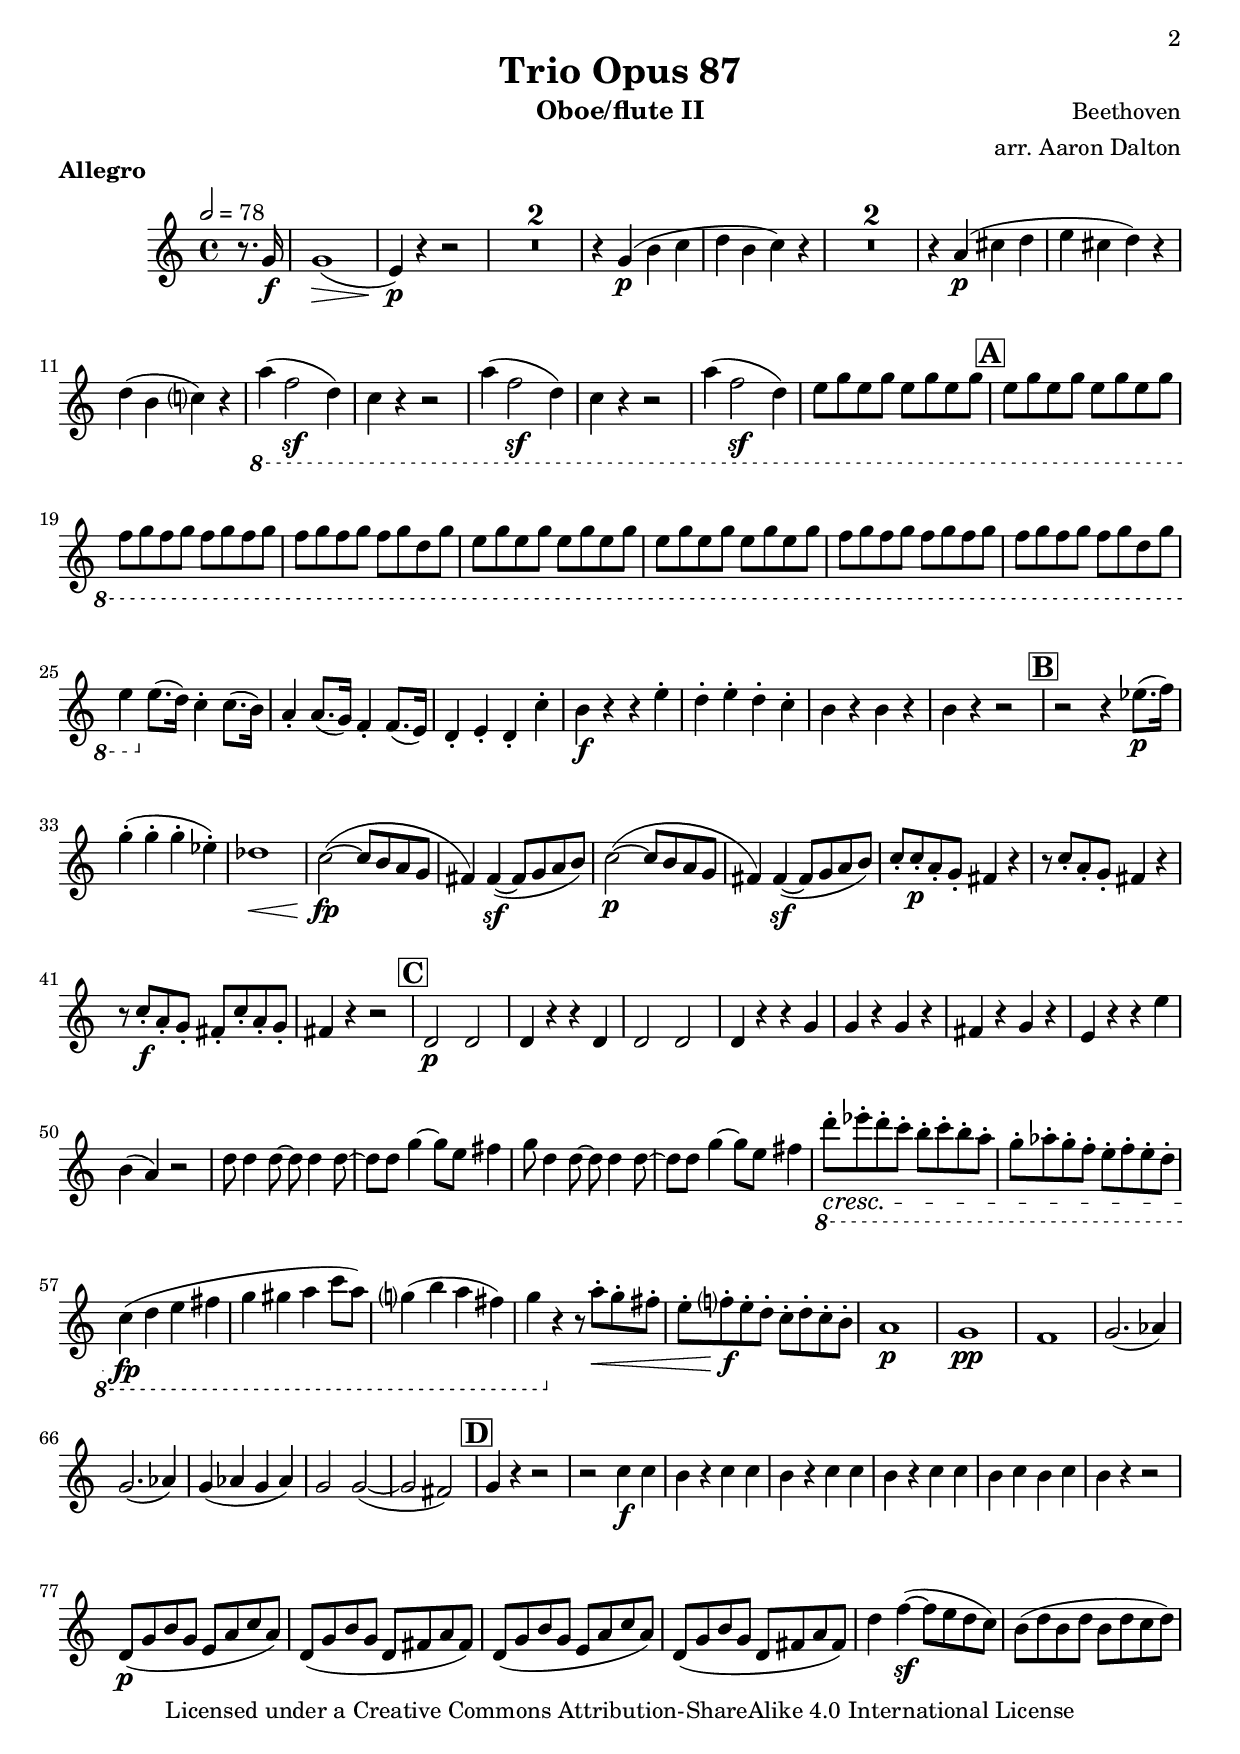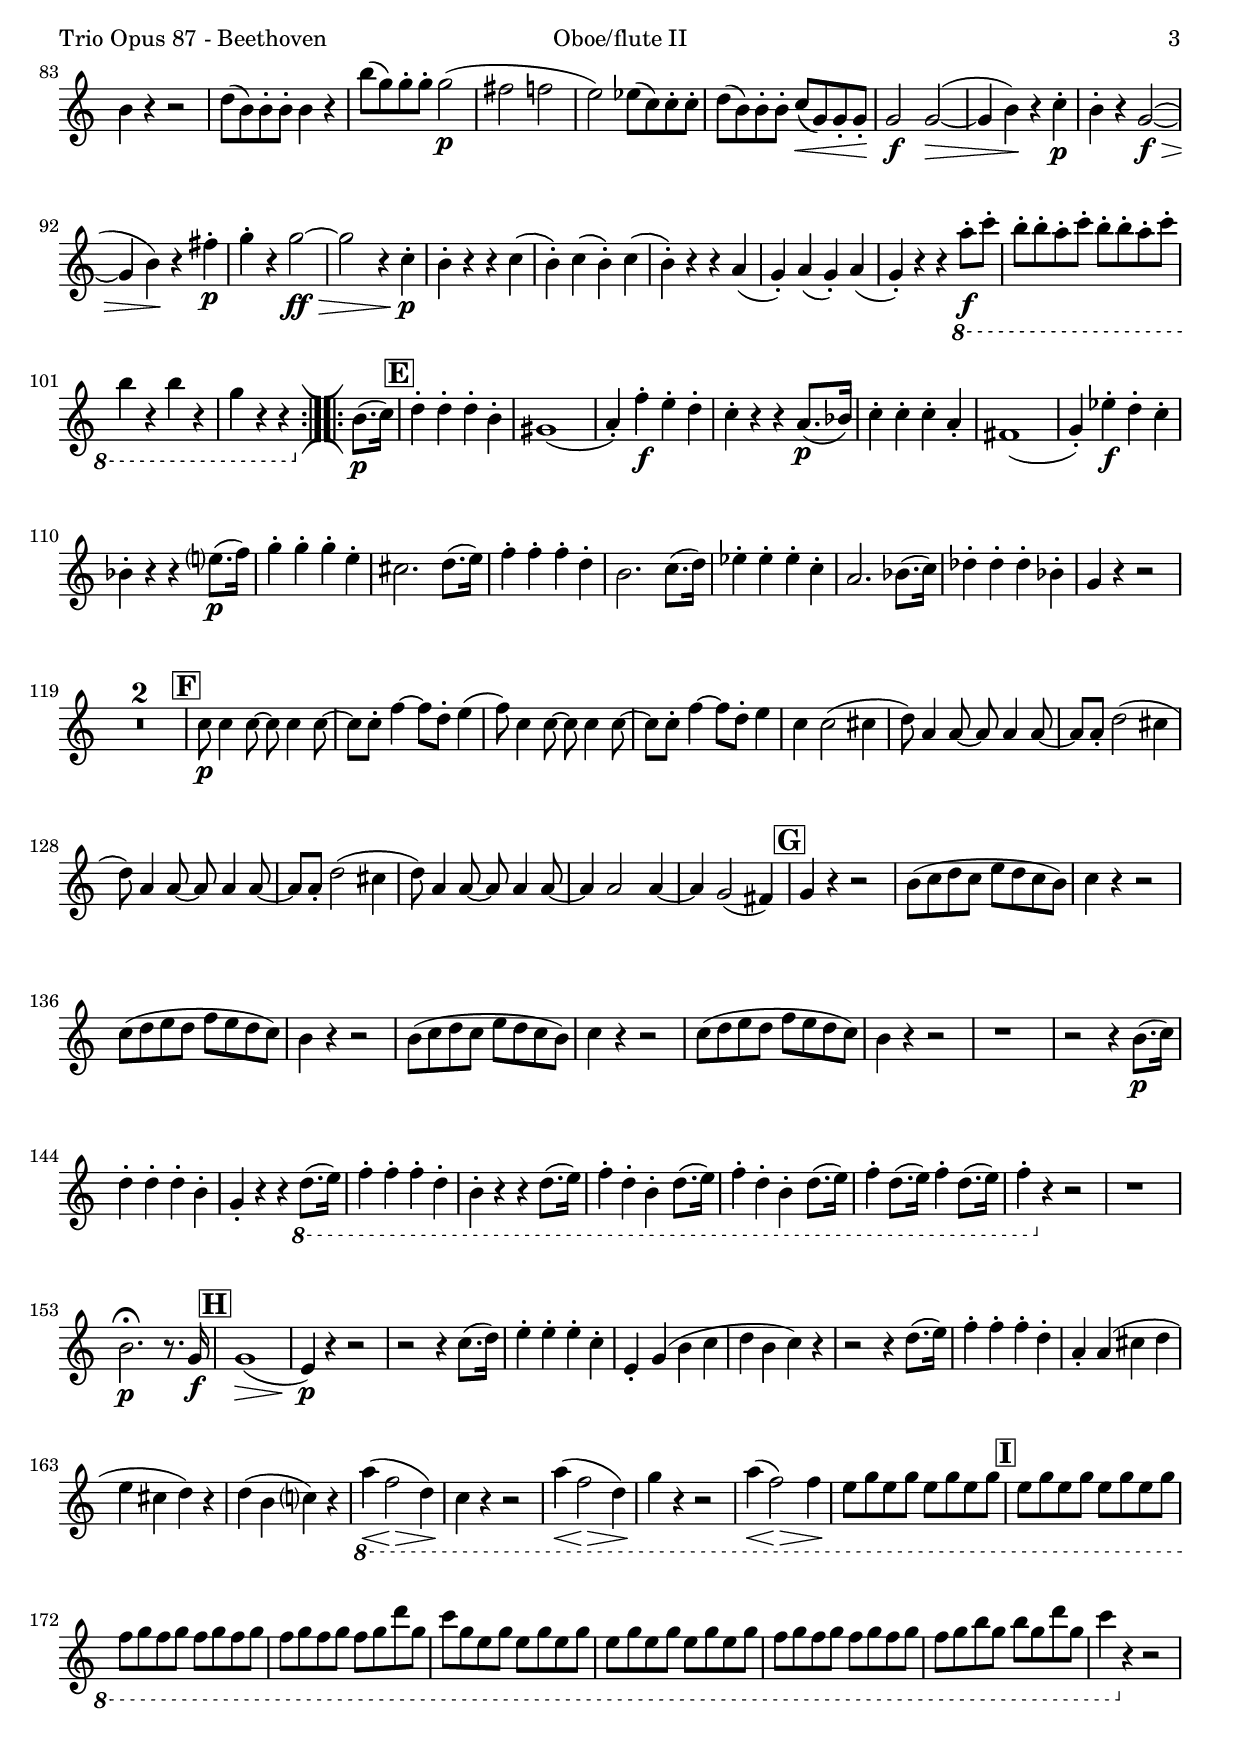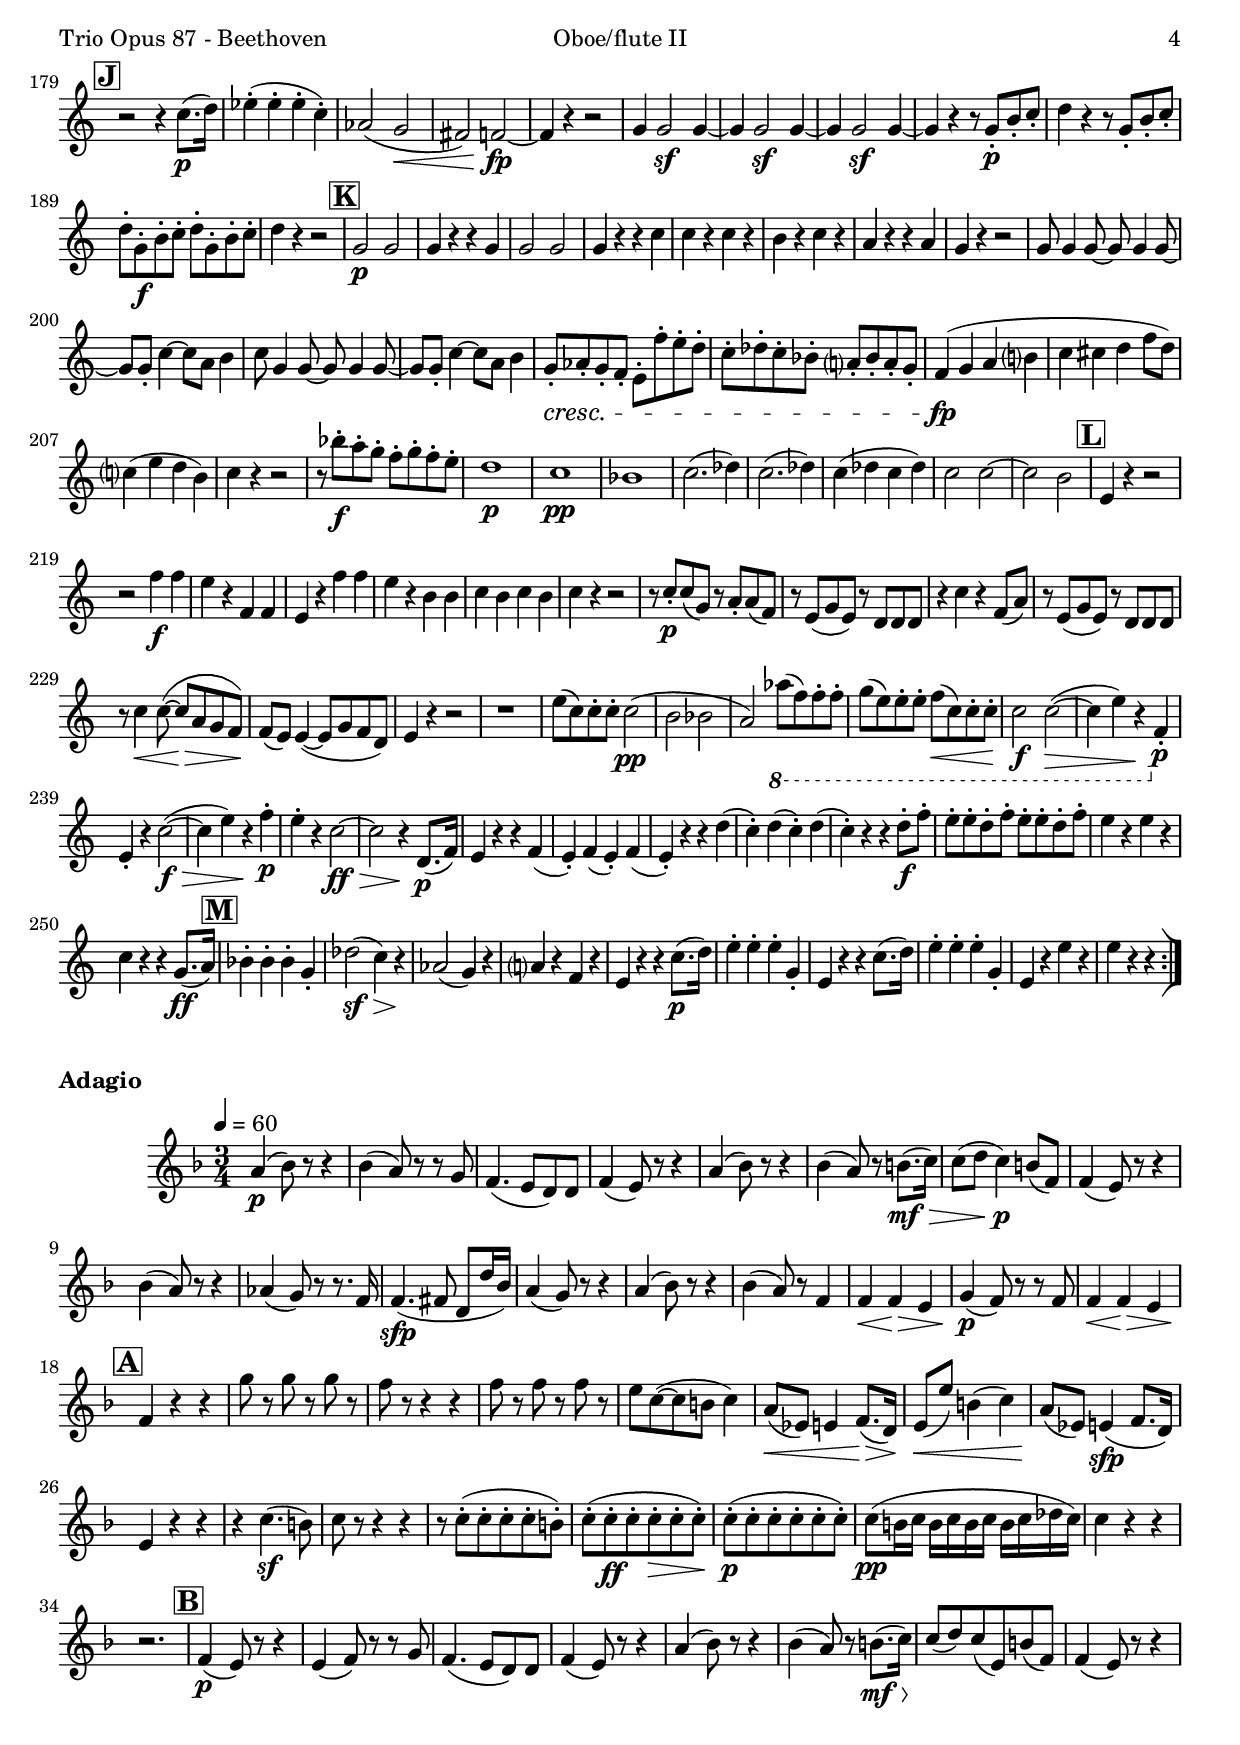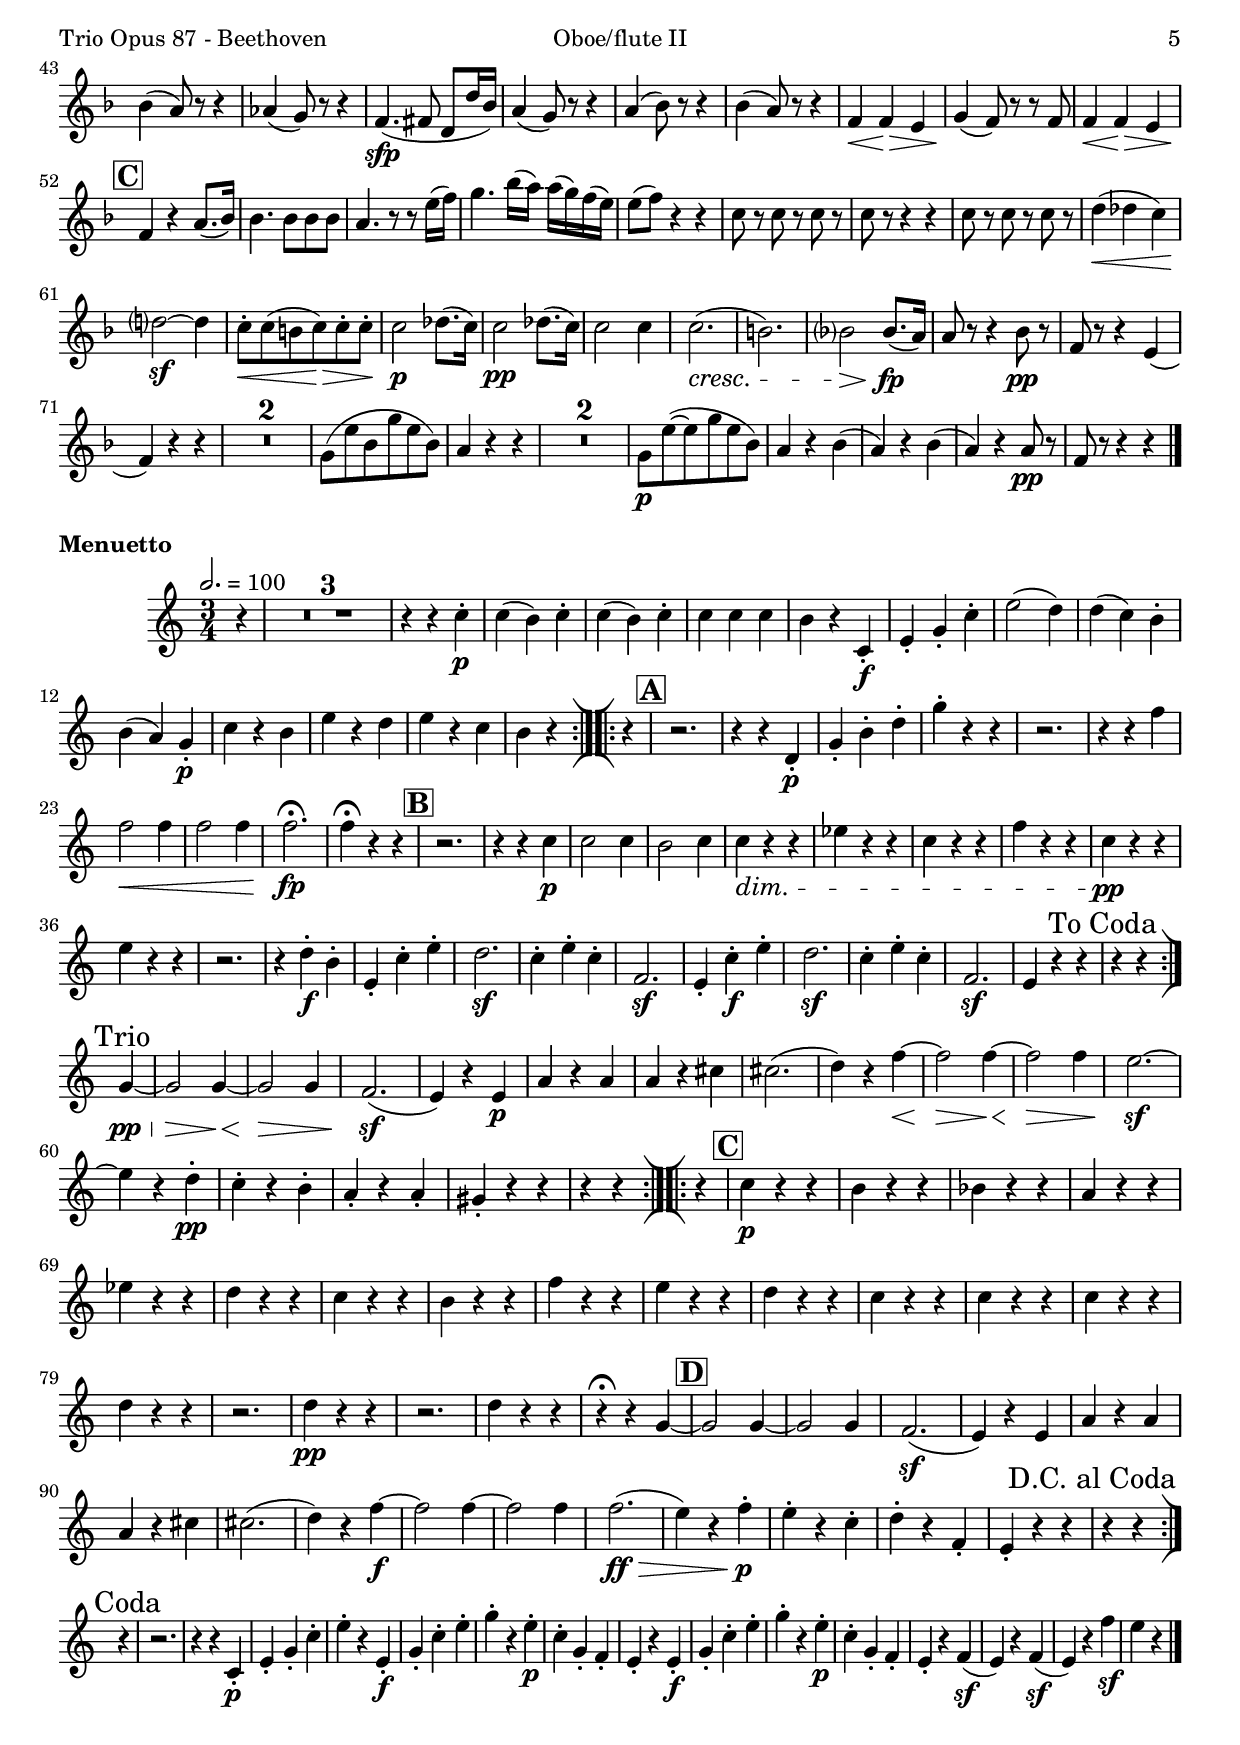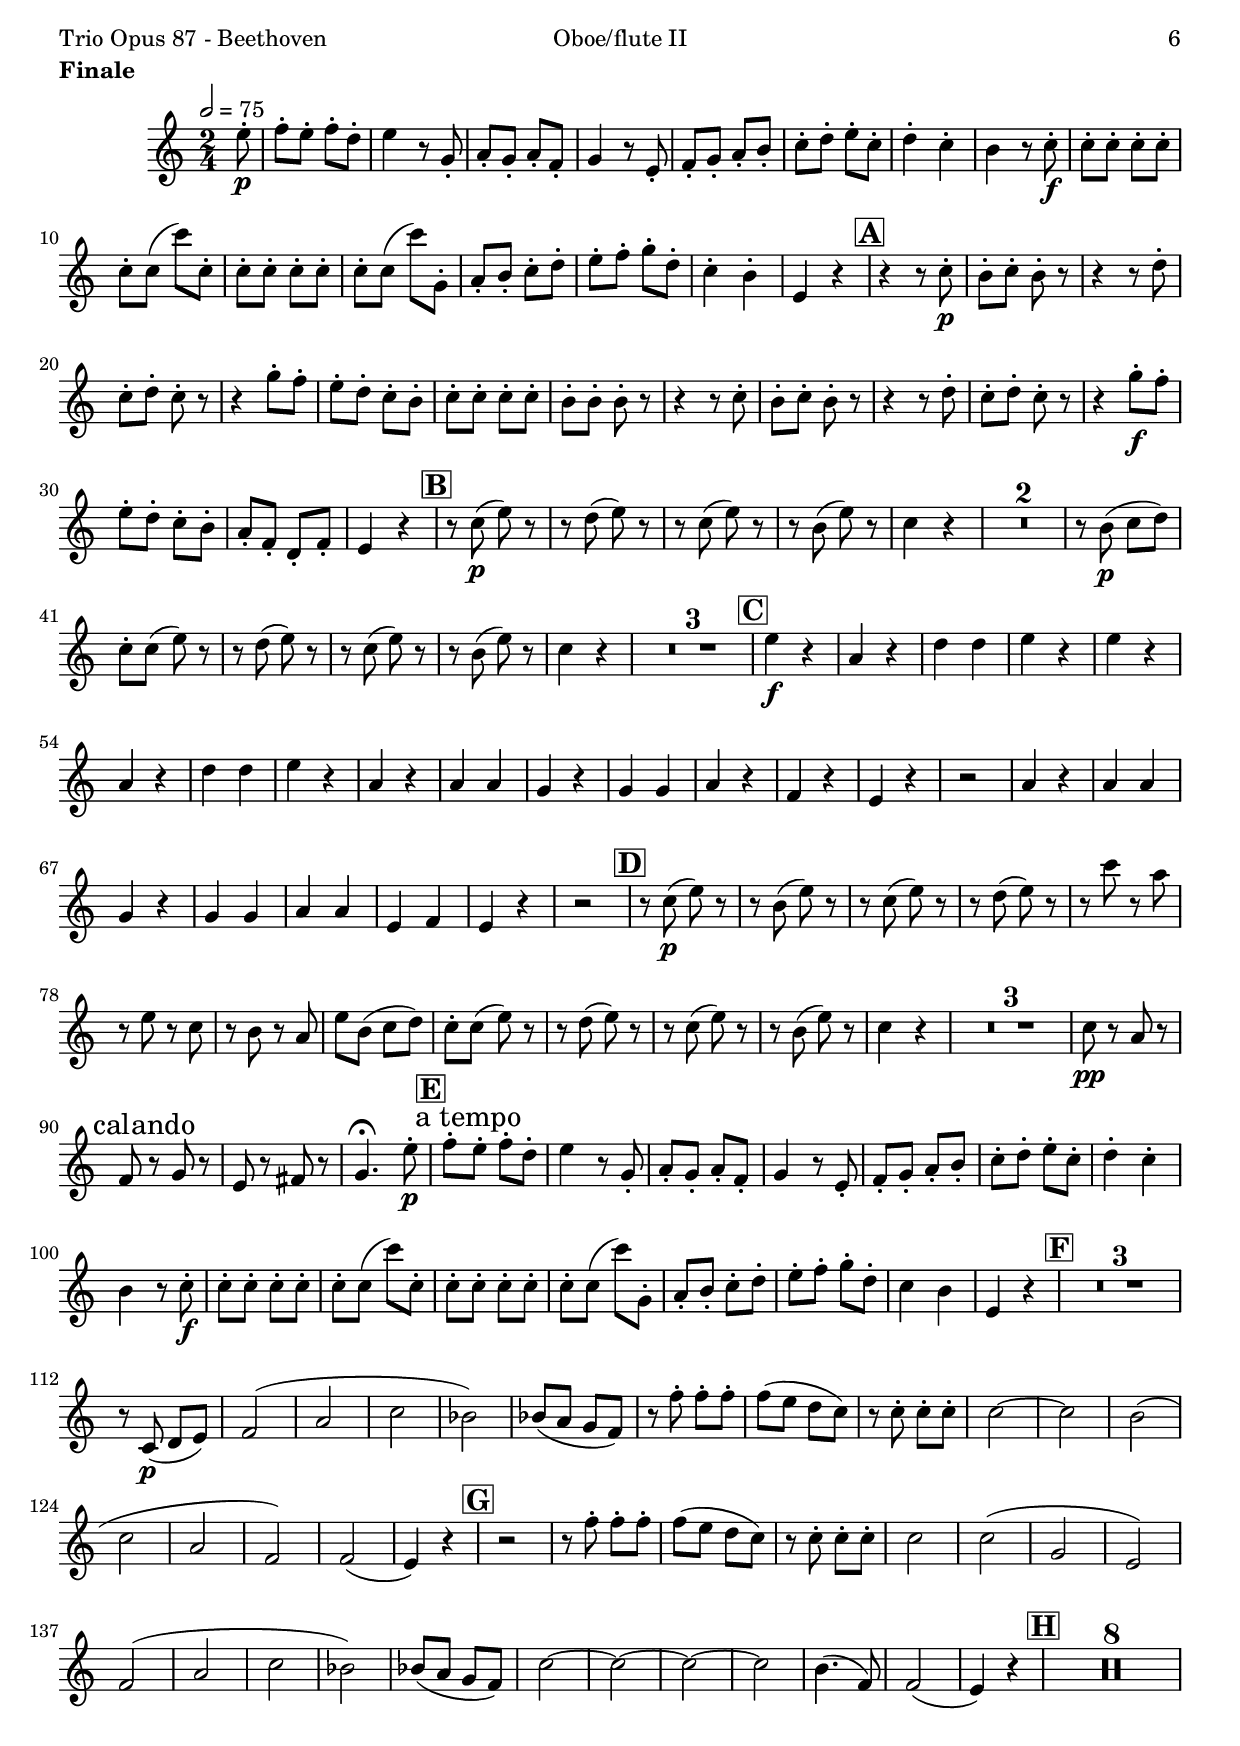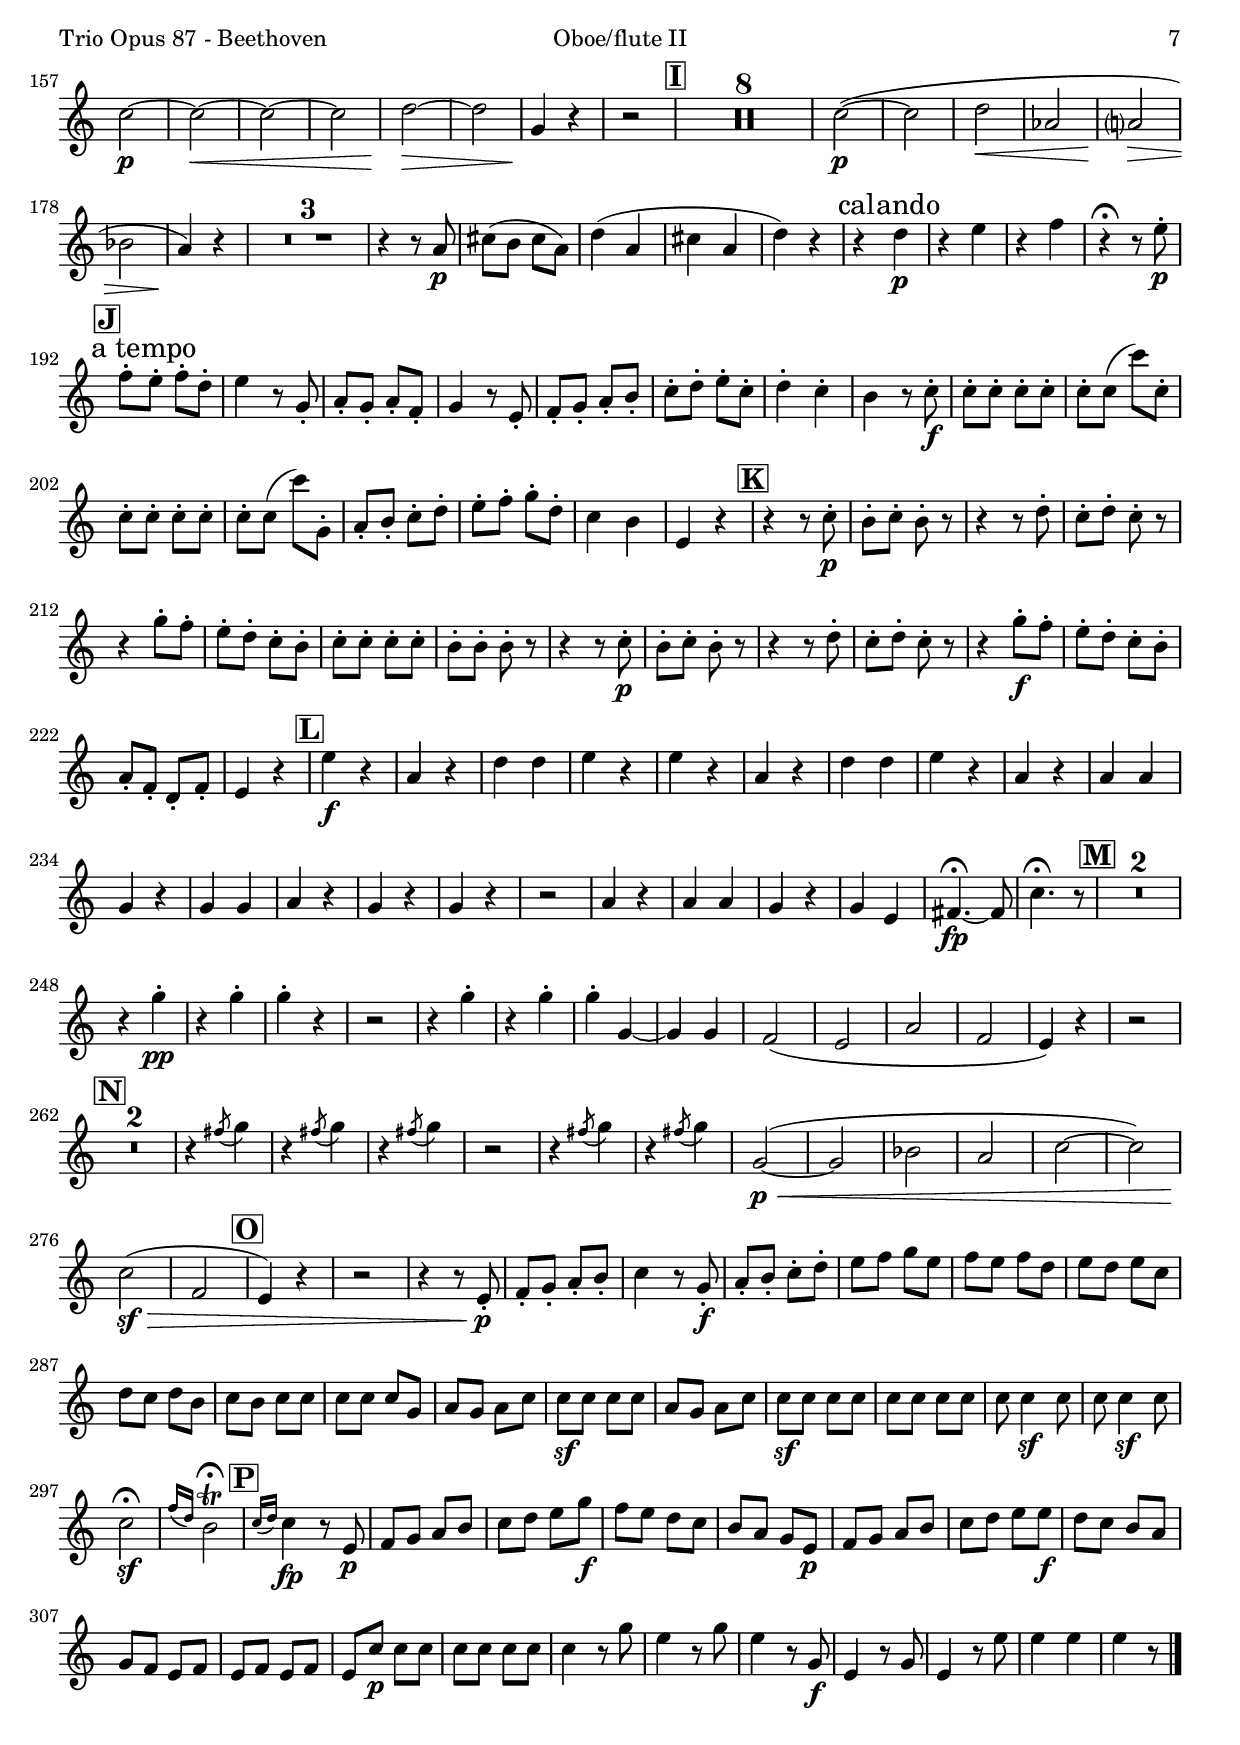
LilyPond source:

\version "2.20.0"

\paper {
  oddHeaderMarkup = \markup {
    \fill-line {
      \on-the-fly \not-part-first-page \concat { \fromproperty #'header:title " - " \fromproperty #'header:composer }
      \on-the-fly \not-part-first-page \fromproperty #'header:instrument
      \fromproperty #'page:page-number-string
    }
  }
  % copy from oddHeaderMarkup, probably there is a better way to do this
  evenHeaderMarkup = \markup {
    \fill-line {
      \on-the-fly \not-part-first-page \concat { \fromproperty #'header:title " - " \fromproperty #'header:composer }
      \on-the-fly \not-part-first-page \fromproperty #'header:instrument
      \fromproperty #'page:page-number-string
    }
  }
}


ottU = { \ottava #1 }
ottD = { \ottava #-1 }
ottZ = { \ottava #0 }

mI_twoNotes = \relative c'' {
    \time 4/4
    \key c \major
    \tempo 2 = 78

    \set Score.markFormatter = #format-mark-box-alphabet
    \accidentalStyle Score.modern-cautionary
    \compressFullBarRests

    % Bars 1-9
    \partial 4 r8. g16\f |
    g1(\> |
    e4\p) r r2 |
    R1*2
    r4 g(\p b c |
    d b c) r |
    R1*2
    r4 a(\p cis d |
    
    % Bars 10-16
    e cis d) r |
    d( b c) r |
    \ottD
    a( f2\sf d4) |
    c4 r r2 |
    a'4( f2\sf d4) |
    c4 r r2 |
    a'4( f2\sf d4) |

    % Bars 17-20
    e8 g e g e g e g | \mark \default
    e g e g e g e g |
    f g f g f g f g |
    f g f g f g d g |

    % Bars 21-25
    e8 g e g e g e g |
    e g e g e g e g |
    f g f g f g f g |
    f g f g f g d g |
    e4 \ottZ e'8.( d16) c4-. c8.( b16) |

    % Bars 26-31
    a4-. a8.( g16) f4-. f8.( e16) |
    d4-. e-. d-. c'-. |
    b4\f r r e-. |
    d-. e-. d-. c-. |
    b r b r |
    b r r2 | \mark \default

    % Bars 32-37
    r2 r4 ees8.(\p f16) |
    g4-.( g-. g-. ees-.) |
    des1\< |
    c2~(\fp c8 b a g |
    fis4) fis4~(\sf fis8 g a b) |
    c2~(\p c8 b a g |

    % Bars 38-42
    fis4) fis4~(\sf fis8 g a b) |
    c8-. c-.\p a-. g-. fis4 r |
    r8 c'-. a-. g-. fis4 r |
    r8 c'-.\f a-. g-. fis-. c'-. a-. g-. |
    fis4 r r2 | \mark \default

    % Bars 43-50
    d2\p d |
    d4 r r d |
    d2 d |
    d4 r r g |
    g r g r |
    fis r g r |
    e r r e' |
    b( a) r2 |

    % Bars 51-55
    d8 d4 d8~ d d4 d8~ |
    d8 d g4~ g8 e fis4 |
    g8 d4 d8~ d d4 d8~ |
    d d g4~ g8 e fis4 |
    \ottD d8-.\cresc ees-. d-. c-. b-. c-. b-. a-. |

    % Bars 56-61
    g-. aes-. g-. f-. e-. f-. e-. d-. |
    c4(\fp d e fis |
    g gis a c8 a) |
    g4( b a fis) |
    g4 \ottZ r r8 a'-.\< g-. fis-. |
    e8-. f-.\f e-. d-. c-. d-. c-. b-. |

    % Bars 62-70
    a1\p |
    g1\pp |
    f1 |
    g2.( aes4) |
    g2.( aes4) |
    g4( aes g aes) |
    g2 g2~( |
    g2 fis) | \mark \default
    g4 r r2 |

    % Bars 71-77
    r2 c4\f c |
    b r c c |
    b r c c |
    b r c c |
    b c b c |
    b r r2 |
    d,8(\p g b g e a c a) |

    % Bars 78-82
    d,8( g b g d fis a fis) |
    d8( g b g e a c a) |
    d,( g b g d fis a fis) |
    d'4 f~(\sf f8 e d c) |
    b8( d b d b d c d) |

    % Bars 83-89
    b4 r r2 |
    d8( b) b-. b-. b4 r |
    b'8( g) g-. g-. g2(\p |
    fis2 f |
    e) ees8( c) c-. c-. |
    d( b) b-. b-. c(\< g) g-. g-. |
    g2\f g~(\> |
    
    % Bars 90-96
    g4 b)\! r4 c-.\p |
    b-. r g2~(\f\> |
    g4 b)\! r fis'-.\p |
    g-. r g2~\ff\> |
    g2 r4 c,-.\p |
    b-. r r c( |
    b-.) c( b-.) c( |
    
    % Bars 97-102
    b-.) r r a( |
    g-.) a( g-.) a( |
    g-.) r r \ottD a8-.\f c-. |
    b-. b-. a-. c-. b-. b-. a-. c-. |
    b4 r b r |
    g r r \bar ":|][|:" 
    
    % Bars 102-109
    \ottZ b8.(\p c16) | \mark \default
    d4-. d-. d-. b-. |
    gis1( |
    a4-.) f'-.\f e-. d-. |
    c-. r r a8.(\p bes16) |
    c4-. c-. c-. a-. |
    fis1( |
    g4-.) ees'-.\f d-. c-. |

    % Bars 110-116
    bes4-. r r e8.(\p f16) |
    g4-. g-. g-. e-. |
    cis2. d8.( e16) |
    f4-. f-. f-. d-. |
    b2. c8.( d16) |
    ees4-. ees-. ees-. c-. |
    a2. bes8.( c16) |

    % Bars 117-123
    des4-. des-. des-. bes-. |
    g4 r r2 |
    R1*2 \mark \default
    c8\p c4 c8~ c c4 c8~ |
    c8 c-. f4~ f8 d-. e4( |
    f8) c4 c8~ c c4 c8~ |

    % Bars 124-128
    c8 c-. f4~ f8 d-. e4 |
    c c2( cis4 |
    d8) a4 a8~ a a4 a8~ |
    a a-. d2( cis4 |
    d8) a4 a8~ a a4 a8~ |

    % Bars 129-134
    a8 a-. d2( cis4 |
    d8) a4 a8~ a a4 a8~ |
    a4 a2 a4~ |
    a4 g2( fis4) | \mark \default
    g4 r r2 |
    b8( c d c e d c b) |

    % Bars 135-140
    c4 r r2 |
    c8( d e d f e d c) |
    b4 r r2 |
    b8( c d c e d c b) |
    c4 r r2 |
    c8( d e d f e d c) |

    % Bars 141-147
    b4 r r2 |
    r1 |
    r2 r4 b8.(\p c16) |
    d4-. d-. d-. b-. |
    g-. r4 r \ottD d8.( e16) |
    f4-. f-. f-. d-. |
    b-. r r d8.( e16) |

    % Bars 148-155
    f4-. d-. b-. d8.( e16) |
    f4-. d-. b-. d8.( e16) |
    f4-. d8.( e16) f4-. d8.( e16) |
    f4-. \ottZ r r2 |
    r1 |
    b2.\fermata\p r8. g16\f | \mark \default
    g1(\> |
    e4)\p r r2 |

    % Bars 156-163
    r2 r4 c'8.( d16) | e4-. e-. e-. c-. |
    e,-. g( b c |
    d b c) r4 |
    r2 r4 d8.( e16) |
    f4-. f-. f-. d-. |
    a-. a( cis d |
    e cis d) r |

    % Bars 164-171
    d( b c) r |
    \ottD a4(\< f2\> d4) |
    c\! r r2 |
    a'4(\< f2\> d4) |
    g4\! r r2 | \allowPageTurn
    a4(\< f2\>) f4 |
    e8\! g e g e g e g | \mark \default
    e g e g e g e g |

    % Bars 172-176
    f8 g f g f g f g |
    f g f g f g d' g, |
    c g e g e g e g |
    e g e g e g e g |
    f g f g f g f g |

    % Bars 177-184
    f8 g b g b g d' g, |
    c4 \ottZ r r2 | \mark \default \allowPageTurn
    r2 r4 c8.(\p d16) |
    ees4-.( ees-. ees-. c-.) |
    aes2( g\< |
    fis2) f~\fp |
    f4 r r2 |
    g4 g2\sf g4~ |

    % Bars 185-191
    g4 g2\sf g4~ |
    g g2\sf g4~ |
    g r r8 g-.\p b-. c-. |
    d4 r r8 g,-. b-. c-. |
    d-. g,-.\f b-. c-. d-. g,-. b-. c-. |
    d4 r r2 | \mark \default
    g,2\p g |

    % Bars 192-198
    g4 r r g |
    g2 g |
    g4 r r c |
    c r c r |
    b r c r |
    a r r a |
    g r r2 |

    % Bars 199-203
    g8 g4 g8~ g g4 g8~ |
    g g-. c4~ c8 a b4 |
    c8 g4 g8~ g g4 g8~ |
    g g-. c4~ c8 a b4 |
    g8-.\cresc aes-. g-. f-. e-. f'-. e-. d-. |

    % Bars 204-109
    c8-. des-. c-. bes-. a-. bes-. a-. g-. |
    f4(\fp g a b |
    c cis d f8 d) |
    c4( e d b) |
    c4 r r2 |
    r8 bes'-.\f a-. g-. f-. g-. f-. e-. |

    % Bars 210-220
    d1\p |
    c\pp |
    bes |
    c2.( des4) |
    c2.( des4) |
    c4( des c des) |
    c2 c2~ |
    c2 b | \mark \default
    e,4 r r2 |
    r2 f'4\f f |
    e r f, f |

    % Bars 221-227
    e4 r f' f |
    e r b b |
    c b c b |
    c r r2 |
    r8 c-.\p c( g) r a-. a( f) |
    r e( g e) r d d d |
    r4 c' r f,8( a) |

    % Bars 228-234
    r8 e( g e) r d d d |
    r8 c'4\< c8~( c\> a g f) |
    f(\! e) e4~( e8 g f d) |
    e4 r r2 |
    r1 |
    e'8( c) c-. c-. c2(\pp
    b bes |

    % Bars 235-243
    a) \ottD aes8( f) f-. f-. |
    g( e) e-. e-. f(\< c) c-. c-. |
    c2\f c2~(\> |
    c4 e) r\! \ottZ f4-.\p |
    e-. r c'2~(\f\> |
    c4 e) r\! f-.\p |
    e-. r c2~\ff\> |
    c2 r4\! d,8.(\p f16) |
    e4 r r f( |
    
    % Bars 244-251
    e-.) f( e-.) f( |
    e-.) r r d'( |
    c-.) d( c-.) d( |
    c-.) r r d8-.\f f-. |
    e-. e-. d-. f-. e-. e-. d-. f-. |
    e4 r e r |
    c r r g8.(\ff a16) | \mark \default
    bes4-. bes-. bes-. g-. |

    % Bars 252-END
    des'2(\sf\> c4) r\! |
    aes2( g4) r |
    a4 r f r |
    e r r c'8.(\p d16) |
    e4-. e-. e-. g,-. |
    e4 r r c'8.( d16) |
    e4-. e-. e-. g,-. |
    e r e' r |
    e r r \bar ":|]"
}


\paper {
  page-breaking = #ly:page-turn-breaking
  auto-first-page-number = ##t
}

\header {
    title = "Trio Opus 87"
    composer = "Beethoven"
    arranger = "arr. Aaron Dalton"
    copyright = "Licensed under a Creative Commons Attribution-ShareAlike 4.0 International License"
    instrument = "Oboe/flute II"
}

\score {
    \header {
        piece = \markup { \bold "Allegro" }
    }
    \new Staff { \clef "treble" \mI_twoNotes }
    \layout {
        \context {
            \Score \override SpacingSpanner.base-shortest-duration = #(ly:make-moment 1/1)
        }
    }
}

mII_twoNotes = \relative c'' {
    \time 3/4
    \key f \major
    \tempo 4 = 60

    \set Score.markFormatter = #format-mark-box-alphabet
    \accidentalStyle Score.modern-cautionary
    \compressFullBarRests

    % Bars 1-6
    a4\p( bes8) r r4 |
    bes4( a8) r r g |
    f4.( e8 d) d |
    f4( e8) r r4 |
    a4( bes8) r r4 |
    bes4( a8) r b8.(\mf\> c16) |

    % Bars 7-13
    c8( d c4\p) b8( f) |
    f4( e8) r r4 |
    bes'4( a8) r r4 |
    aes4( g8) r r8. f16 |
    f4.(\sfp fis8 d d'16 bes) |
    a4( g8) r r4 |
    a4( bes8) r r4 |

    % Bars 14-21
    bes4( a8) r f4 |
    f4\< f\> e |
    g4(\p f8) r r f |
    f4\< f\> e | \mark \default
    f4\! r r |
    g'8 r g r g r |
    f r r4 r |
    f8 r f r f r |

    % Bars 22-28
    e8 c~( c b c4) |
    a8(\< ees) e4 f8.(\> d16) |
    e8(\< e') b4( c) |
    a8(\! ees) e4(\sfp f8. d16) |
    e4 r r |
    r c'4.(\sf b8) |
    c8 r r4 r |

    % Bars 29-35
    r8 c-.( c-. c-. c-. b-.) |
    c-.( c-.\ff c-. c-.\> c-. c-.) |
    c8-.(\p c-. c-. c-. c-. c-.) |
    c8(\pp b16 c b c b c b c des c) |
    c4 r r |
    r2. | \mark \default
    f,4(\p e8) r r4 |

    % Bars 36-43
    e4( f8) r r g |
    f4.( e8 d) d |
    f4( e8) r r4 |
    a4( bes8) r r4 |
    bes4( a8) r b8.(\mf\> c16) |
    c8(\! d) c( e,) b'( f) |
    f4( e8) r r4 |
    bes'4( a8) r r4 |

    % Bars 44-51
    aes4( g8) r r4 |
    f4.(\sfp fis8 d d'16 bes) |
    a4( g8) r r4 |
    a4( bes8) r r4 |
    bes4( a8) r r4 |
    f4\< f\> e |
    g4(\! f8) r r f |
    f4\< f\> e | \mark \default

    % Bars 52-59
    f4\! r a8.( bes16) |
    bes4. bes8 bes bes |
    a4. r8 r e'16( f) |
    g4. bes16( a) a( g) f( e) |
    e8( f) r4 r |
    c8 r c r c r |
    c r r4 r |
    c8 r c r c r |

    % Bars 60-70
    d4(\< des c) |
    d2~\sf d4 |
    c8-.\< c( b c\>) c-. c-. |
    c2\p des8.( c16) |
    c2\pp des8.( c16)
    c2 c4 |
    c2.(\cresc |
    b) |
    bes2\> bes8.\fp(a16) |
    a8 r r4 bes8\pp r |
    f r r4 e4( |
    
    % Bars 71-END
    f4) r r |
    R2.*2
    g8( e' bes g' e bes) |
    a4 r r |
    R2.*2
    g8\p e'~( e g e bes) |
    a4 r bes( |
    a) r bes( |
    a) r a8\pp r |
    f r r4 r \bar "|."
}


\score {
    \header {
        piece = \markup { \bold "Adagio" }
    }
    \new Staff { \clef "treble" \mII_twoNotes }
    \layout {}
}

mIII_twoNotes = \relative c'' {
    \time 3/4
    \key c \major
    \tempo 2. = 100

    \set Score.markFormatter = #format-mark-box-alphabet
    \accidentalStyle Score.modern-cautionary
    \compressFullBarRests

    % Bars 1-12
    \partial 4 r4 |
    R2.*3
    r4 r c-.\p |
    c( b) c-. |
    c( b) c-. |
    c c c |
    b r c,-.\f |
    e-. g-. c-. |
    e2( d4) |
    d( c) b-. |
    b( a) g-.\p |

    % Bars 13-24
    c4 r b |
    e r d |
    e r c |
    b r \bar ":|][|:" r4 | \mark \default
    r2. |
    r4 r d,-.\p |
    g-. b-. d-. |
    g-. r r |
    r2. |
    r4 r f |
    f2\< f4 |
    f2 f4 |

    % Bars 25-37
    f2.\fermata\fp |
    f4\fermata r r | \mark \default
    r2. |
    r4 r c\p |
    c2 c4 |
    b2 c4 |
    c4\dim r r |
    ees r r |
    c r r |
    f r r |
    c\pp r r |
    e r r |
    r2. |

    % Bars 38-48
    r4 d-.\f b-. |
    e,-. c'-. e-. |
    d2.\sf |
    c4-. e-. c-. |
    f,2.\sf |
    e4-. c'-.\f e-. |
    d2.\sf |
    c4-. e-. c-. |
    f,2.\sf |
    e4 r r | \mark "To Coda" 
    r r \bar ":|]" \break

    % Bars 48-58
    \mark "Trio" g4~\pp\< |
    g2\> g4~\< |
    g2\> g4 |
    f2.(\sf |
    e4) r e\p |
    a4 r a |
    a r cis |
    cis2.( |
    d4) r f~\< |
    f2\> f4~\< |
    f2\> f4 |

    % Bars 59-69
    e2.~\sf |
    e4 r d-.\pp |
    c-. r b-. |
    a-. r a-. |
    gis-. r r |
    r r \bar ":|][|:" r | \mark \default
    c4\p r r |
    b r r |
    bes r r |
    a r r |
    ees' r r |

    % Bars 70-80
    d4 r r |
    c r r |
    b r r |
    f' r r |
    e r r |
    d r r |
    c r r |
    c r r |
    c r r |
    d r r |
    r2. |

    % Bars 81-90
    d4\pp r r |
    r2. |
    d4 r r |
    r\fermata r g,4~ | \mark \default
    g2 g4~ |
    g2 g4 |
    f2.(\sf |
    e4) r e |
    a r a |
    a r cis |

    % Bars 91-100
    cis2.( |
    d4) r f~\f |
    f2 f4~ |
    f2 f4 |
    f2.(\ff\> |
    e4) r f-.\p |
    e-. r c-. |
    d-. r f,-. |
    e-. r r | \mark "D.C. al Coda"
    r r \bar ":|]" \break

    % Bars 100-108
    \mark "Coda" r4 |
    r2. |
    r4 r c-.\p |
    e-. g-. c-. |
    e-. r e,-.\f |
    g-. c-. e-. |
    g-. r e-.\p |
    c-. g-. f-. |
    e-. r e-.\f |

    % Bars 109-END
    g4-. c-. e-. |
    g-. r e-.\p |
    c-. g-. f-. |
    e-. r f(\sf |
    e) r f(\sf |
    e) r f'\sf |
    e4 r \bar "|."
}


\score {
    \header {
        piece = \markup { \bold "Menuetto" }
    }
    \new Staff { \clef "treble" \mIII_twoNotes }
    \layout {}
}


mIV_twoNotes = \relative c'' {
    \time 2/4
    \key c \major
    \tempo 2 = 75

    \set Score.markFormatter = #format-mark-box-alphabet
    \accidentalStyle Score.modern-cautionary
    \compressFullBarRests

    \partial 8 e8-.\p |    
    f-. e-. f-. d-. |
    e4 r8 g,-. |
    a-. g-. a-. f-. |
    g4 r8 e-. |
    f-. g-. a-. b-. |
    c-. d-. e-. c-. |
    d4-. c-. |
    b4 r8 c-.\f |

    % Bars 9-17
    c8-. c-. c-. c-. |
    c-. c( c') c,-. |
    c-. c-. c-. c-. |
    c-. c( c') g,-. |
    a-. b-. c-. d-. |
    e-. f-. g-. d-. |
    c4-. b-. |
    e, r | \mark \default
    r4 r8 c'8-.\p |

    % Bars 18-26
    b8-. c-. b-. r |
    r4 r8 d-. |
    c-. d-. c-. r |
    r4 g'8-. f-. |
    e-. d-. c-. b-. |
    c-. c-. c-. c-. |
    b-. b-. b-. r |
    r4 r8 c-. |
    b-. c-. b-. r |

    % Bars 27-35
    r4 r8 d-. |
    c-. d-. c-. r |
    r4 g'8-.\f f-. |
    e-. d-. c-. b-. |
    a-. f-. d-. f-. |
    e4 r | \mark \default
    r8 c'(\p e) r |
    r d( e) r |
    r c( e) r |

    % Bars 36-45
    r8 b( e) r |
    c4 r |
    R2*2
    r8 b8\p( c d) |
    c-. c( e) r |
    r d( e) r |
    r c( e) r |
    r b( e) r |
    c4 r |

    % Bars 46-59
    R2*3 \mark \default
    e4\f r |
    a, r |
    d d |
    e r |
    e r |
    a, r |
    d d |
    e r |
    a, r |
    a a |
    g r |

    % Bars 60-72
    g4 g |
    a r |
    f r |
    e r |
    r2 |
    a4 r |
    a a |
    g r |
    g g |
    a a |
    e f |
    e r | 
    r2 | \mark \default

    % Bars 73-81
    r8 c'(\p e) r |
    r b( e) r |
    r c( e) r |
    r d( e) r |
    r c' r a |
    r e r c |
    r b r a |
    e' b( c d) |
    c-. c( e) r |

    % Bars 82-91
    r8 d( e) r |
    r c( e) r |
    r b( e) r |
    c4 r |
    R2*3 
    c8\pp r a r |
    f\mark "calando" r g r |
    e r fis r |

    % Bars 92-100
    g4.\fermata e'8-.\p | \mark \default
    f8-.\mark "a tempo" e-. f-. d-. |
    e4 r8 g,-. |
    a-. g-. a-. f-. |
    g4 r8 e-. |
    f-. g-. a-. b-. |
    c-. d-. e-. c-. |
    d4-. c-. |
    b4 r8 c-.\f |

    % Bars 101-111
    c8-. c-. c-. c-. |
    c-. c( c') c,-. |
    c-. c-. c-. c-. |
    c-. c( c') g,-. |
    a-. b-. c-. d-. |
    e-. f-. g-. d-. |
    c4 b |
    e, r | \mark \default
    R2*3

    % Bars 112-122
    r8 c(\p d e) |
    f2( |
    a |
    c |
    bes) |
    bes8( a g f) |
    r8 f'-. f-. f-. |
    f( e d c) |
    r c-. c-. c-. |
    c2~ |
    c |

    % Bars 123-134
    b2( |
    c |
    a |
    f) |
    f2( |
    e4) r | \mark \default
    r2 |
    r8 f'-. f-. f-. |
    f( e d c) |
    r8 c-. c-. c-. |
    c2 |
    c( |
    
    % Bars 135-145
    g |
    e) |
    f( |
    a |
    c |
    bes) |
    bes8( a g f) |
    c'2~ |
    c~ |
    c~ |
    c |

    % Bars 146-164
    b4.( f8) |
    f2( |
    e4) r | \mark \default
    R2*8
    c'2~\p |
    c~\< |
    c~ |
    c |
    d2~\> |
    d |
    g,4\! r |
    r2 | \mark \default

    % Bars 165-182
    R2*8
    c2~(\p |
    c |
    d\< |
    aes |
    a\> |
    bes |
    a4\!) r |
    R2*3

    % Bars 183-192
    r4 r8 a\p |
    cis( b cis a) |
    d4( a |
    cis a |
    d) r |
    r4 \mark "calando" d\p |
    r e |
    r f |
    r\fermata r8 e-.\p | \mark \default
    f-.\mark "a tempo" e-. f-. d-. |

    % Bars 193-200
    e4 r8 g,-. |
    a-. g-. a-. f-. |
    g4 r8 e-. |
    f-. g-. a-. b-. |
    c-. d-. e-. c-. |
    d4-. c-. |
    b4 r8 c8-.\f |
    c-. c-. c-. c-. |

    % Bars 201-209
    c-. c( c') c,-. |
    c-. c-. c-. c-. |
    c-. c( c') g,-. |
    a-. b-. c-. d-. |
    e-. f-. g-. d-. |
    c4 b |
    e,4 r | \mark \default
    r4 r8 c'8-.\p |
    b-. c-. b-. r |

    % Bars 210-217
    r4 r8 d-. |
    c-. d-. c-. r |
    r4 g'8-. f-. |
    e-. d-. c-. b-. |
    c-. c-. c-. c-. |
    b-. b-. b-. r |
    r4 r8 c-.\p |
    b-. c-. b-. r |

    % Bars 218-226
    r4 r8 d-. |
    c-. d-. c-. r |
    r4 g'8-.\f f-. |
    e-. d-. c-. b-. |
    a-. f-. d-. f-. |
    e4 r | \mark \default
    e'4\f r |
    a, r |
    d d |

    % Bars 227-239
    e4 r |
    e r |
    a, r |
    d d |
    e r |
    a, r |
    a a |
    g r |
    g g |
    a r |
    g r|
    g r |
    r2 |

    % Bars 240-251
    a4 r |
    a a |
    g r |
    g e |
    fis4.~\fermata\fp fis8 |
    c'4.\fermata r8 | \mark \default
    R2*2
    r4 g'-.\pp |
    r g-. |
    g-. r |
    r2 |

    % Bars 252-266
    r4 g-. |
    r g-. |
    g-. g,~ |
    g g |
    f2( |
    e |
    a |
    f |
    e4) r |
    r2 | \mark \default
    R2*2
    r4 \acciaccatura fis'8 g4 |
    r4 \acciaccatura fis8 g4 |
    r4 \acciaccatura fis8 g4 |

    % Bars 267-279
    r2 |
    r4 \acciaccatura fis8 g4 |
    r4 \acciaccatura fis8 g4 |
    g,2~(\p\< |
    g |
    bes |
    a |
    c~ |
    c) |
    c2(\sf\> |
    f, | \mark \default
    e4) r r2 |

    % Bars 280-287
    r4 r8 e-.\p |
    f-. g-. a-. b-. |
    c4 r8 g-.\f |
    a-. b-. c-. d-. |
    e f g e |
    f e f d |
    e d e c |
    d c d b |

    % Bars 288-294
    c8 b c c |
    c c c g |
    a g a c |
    c\sf c c c |
    a g a c |
    c\sf c c c |
    c c c c |

    % Bars 295-201
    c8 c4\sf c8 |
    c8 c4\sf c8 |
    c2\sf\fermata
    \grace {f16( d)} b2\trill\fermata | \mark \default
    \grace {c16( d)} c4\fp r8 e,\p |
    f g a b |
    c d e g\f |

    % Bars 302-308
    f8 e d c |
    b a g e\p |
    f g a b |
    c d e e\f |
    d c b a |
    g f e f |
    e f e f |

    % Bars 309-END
    e8 c'\p c c |
    c c c c |
    c4 r8 g' |
    e4 r8 g |
    e4 r8 g,\f |
    e4 r8 g |
    e4 r8 e' |
    e4 e |
    e r8 \bar "|."
}


\score {
    \header {
        piece = \markup { \bold "Finale" }
    }
    \new Staff { \clef "treble" \mIV_twoNotes }
    \layout {}
}
